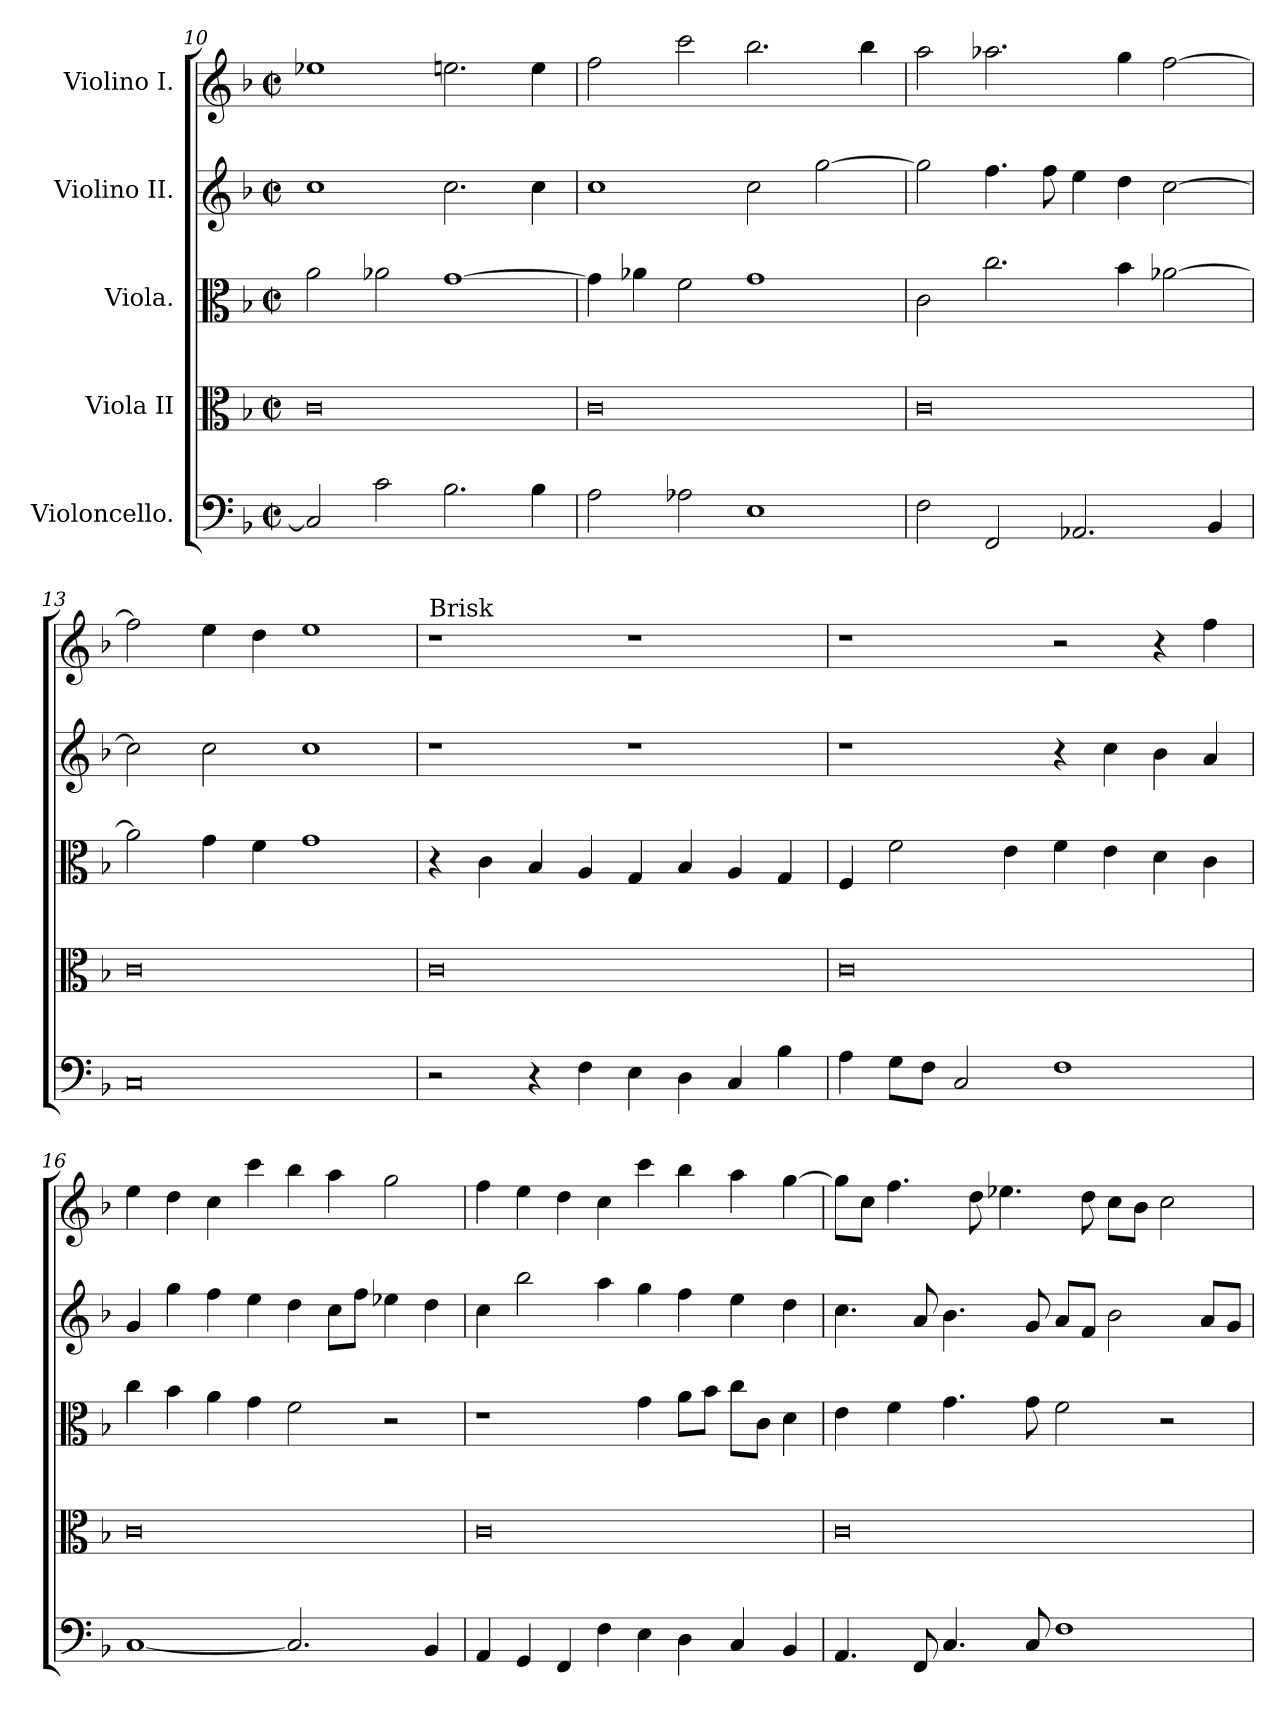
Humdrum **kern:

**kern	**kern	**kern	**kern	**kern
*part5	*part4	*part3	*part2	*part1
*staff5	*staff4	*staff3	*staff2	*staff1
*I"Violoncello.	*I"Viola II	*I"Viola.	*I"Violino II.	*I"Violino I.
*clefF4	*clefC3	*clefC3	*clefG2	*clefG2
*k[b-]	*k[b-]	*k[b-]	*k[b-]	*k[b-]
*F:	*F:	*F:	*F:	*F:
*M2/2	*M2/2	*M2/2	*M2/2	*M2/2
*met(c|)	*met(c|)	*met(c|)	*met(c|)	*met(c|)
=10	=10	=10	=10	=10
2C/]	0c	2a\	1cc	1ee-X
2c\	.	2a-X\	.	.
2.B-\	.	[1g	2.cc\	2.een\
4B-\	.	.	4cc\	4ee\
=11	=11	=11	=11	=11
2A\	0c	4g\]	1cc	2ff\
.	.	4a-X\	.	.
2A-X\	.	2f\	.	2ccc\
1E	.	1g	2cc\	2.bb-\
.	.	.	[2gg\	.
.	.	.	.	4bb-\
=12	=12	=12	=12	=12
2F\	0c	2c\	2gg\]	2aa\
2FF/	.	2.cc\	4.ff\	2.aa-X\
.	.	.	8ff\	.
2.AA-X/	.	.	4ee\	.
.	.	4b-\	4dd\	4gg\
.	.	[2a-X\	[2cc\	[2ff\
4BB-/	.	.	.	.
=13	=13	=13	=13	=13
0C	0c	2a-\]	2cc\]	2ff\]
.	.	4g\	2cc\	4ee\
.	.	4f\	.	4dd\
.	.	1g	1cc	1ee
!!LO:PB:g=z
=14	=14	=14	=14	=14
*	*	*	*	*MM136
!	!	!	!	!LO:TX:a:t=Brisk
2r	0c	4r	1r	1r
.	.	4c\	.	.
4r	.	4B-/	.	.
4F\	.	4A/	.	.
4E\	.	4G/	1r	1r
4D\	.	4B-/	.	.
4C/	.	4A/	.	.
4B-\	.	4G/	.	.
=15	=15	=15	=15	=15
4A\	0c	4F/	1r	1r
8G\L	.	2f\	.	.
8F\J	.	.	.	.
2C/	.	.	.	.
.	.	4e\	.	.
1F	.	4f\	4r	2r
.	.	4e\	4cc\	.
.	.	4d\	4b-\	4r
.	.	4c\	4a/	4ff\
=16	=16	=16	=16	=16
[1C	0c	4cc\	4g/	4ee\
.	.	4b-\	4gg\	4dd\
.	.	4a\	4ff\	4cc\
.	.	4g\	4ee\	4ccc\
2.C/]	.	2f\	4dd\	4bb-\
.	.	.	8cc\L	4aa\
.	.	.	8ff\J	.
.	.	2r	4ee-X\	2gg\
4BB-/	.	.	4dd\	.
=17	=17	=17	=17	=17
4AA/	0c	1r	4cc\	4ff\
4GG/	.	.	2bb-\	4ee\
4FF/	.	.	.	4dd\
4F\	.	.	4aa\	4cc\
4E\	.	4g\	4gg\	4ccc\
4D\	.	8a\L	4ff\	4bb-\
.	.	8b-\J	.	.
4C/	.	8cc\L	4ee\	4aa\
.	.	8c\J	.	.
4BB-/	.	4d\	4dd\	[4gg\
!!LO:LB:g=z
=18	=18	=18	=18	=18
4.AA/	0c	4e\	4.cc\	8gg\L]
.	.	.	.	8cc\J
.	.	4f\	.	4.ff\
8FF/	.	.	8a/	.
4.C/	.	4.g\	4.b-\	.
.	.	.	.	8dd\
.	.	.	.	4.ee-X\
8C/	.	8g\	8g/	.
1F	.	2f\	8a/L	.
.	.	.	8f/J	8dd\
.	.	.	2b-\	8cc\L
.	.	.	.	8b-\J
.	.	2r	.	2cc\
.	.	.	8a/L	.
.	.	.	8g/J	.
=	=	=	=	=
*-	*-	*-	*-	*-
